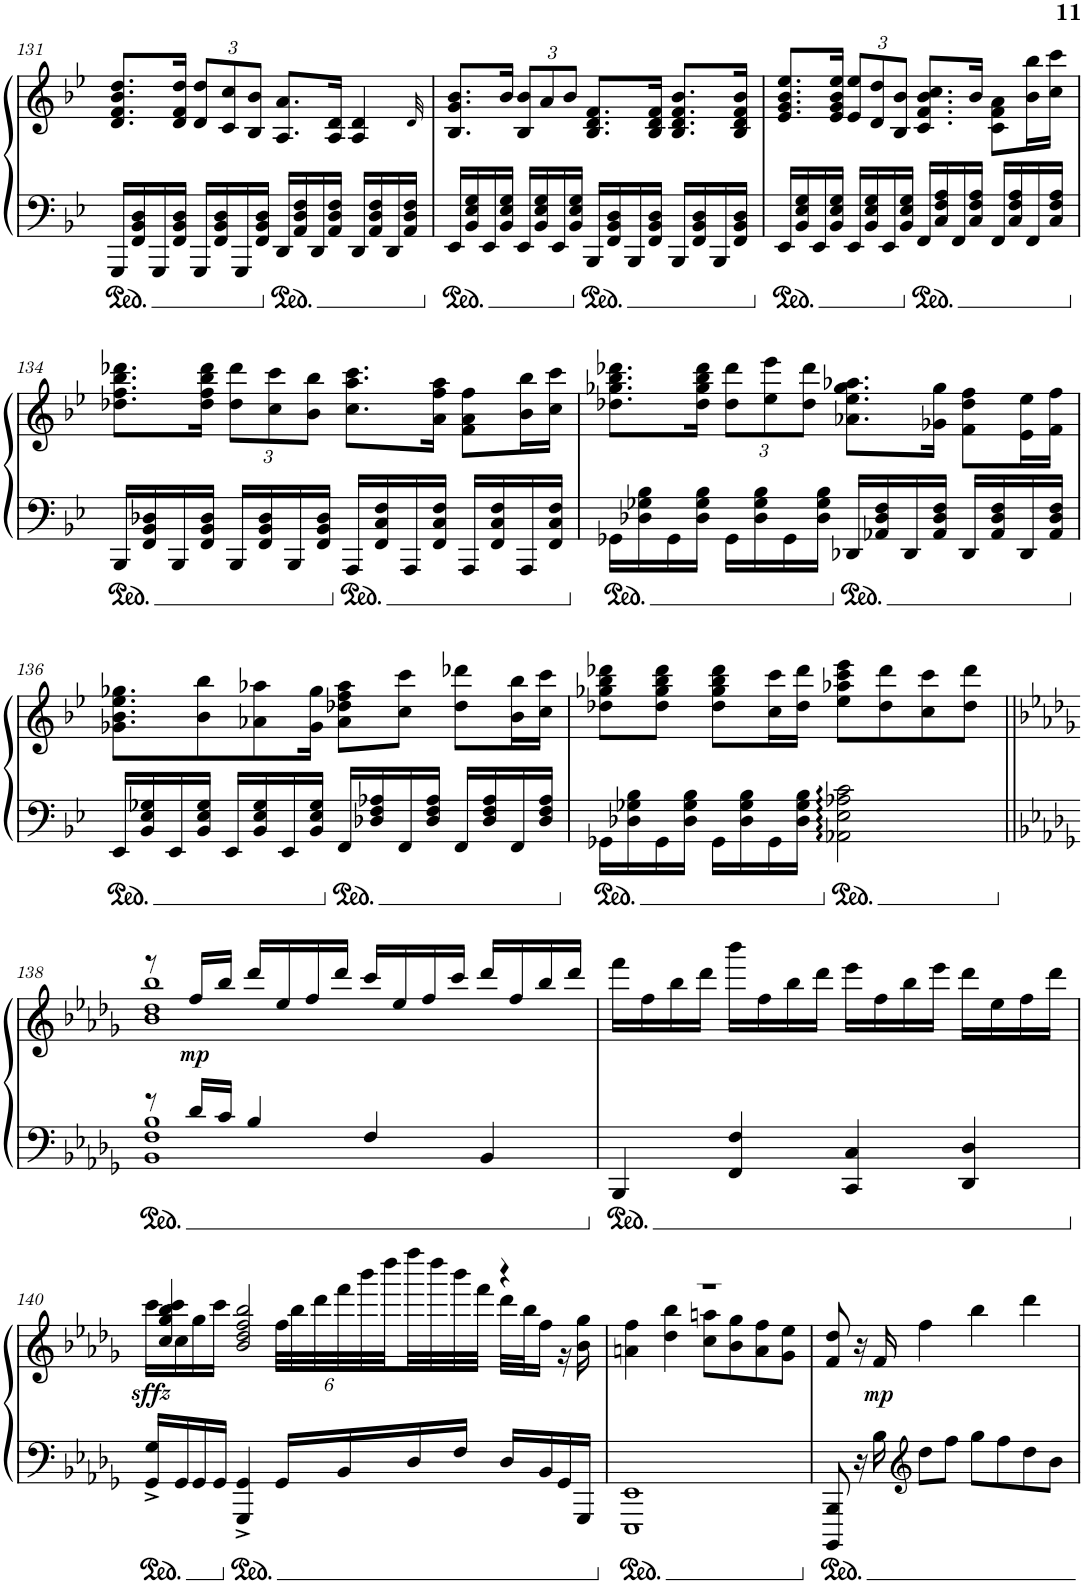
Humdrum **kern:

**kern	**kern	**dynam
*part1	*part1	*part1
*staff2	*staff1	*staff1/2
*I"Piano	*	*
*I'Pno.	*	*
!!LO:PB:g=z
*clefF4	*clefG2	*
*k[b-e-]	*k[b-e-]	*
*M4/4	*M4/4	*
=131	=131	=131
16GGG/LL	8.d/ 8.f/ 8.b-/ 8.dd/L	.
16FF/ 16BB-/ 16D/	.	.
16GGG/	.	.
16FF/ 16BB-/ 16D/JJ	16d/ 16f/ 16dd/Jk	.
*	*Xbrackettup	*
16GGG/LL	12d/ 12dd/L	.
16FF/ 16BB-/ 16D/	.	.
.	12c/ 12cc/	.
16GGG/	.	.
.	12B-/ 12b-/J	.
16FF/ 16BB-/ 16D/JJ	.	.
16DD/LL	8.A/ 8.a/L	.
16AA/ 16D/ 16F/	.	.
16DD/	.	.
16AA/ 16D/ 16F/JJ	16A/ 16d/Jk	.
16DD/LL	4A/ 4d/	.
16AA/ 16D/ 16F/	.	.
16DD/	.	.
16AA/ 16D/ 16F/JJ	.	.
.	32qd/	.
=132	=132	=132
16EE-/LL	8.B-/ 8.g/ 8.b-/L	.
16BB-/ 16E-/ 16G/	.	.
16EE-/	.	.
16BB-/ 16E-/ 16G/JJ	16b-/Jk	.
16EE-/LL	12B-/ 12b-/L	.
16BB-/ 16E-/ 16G/	.	.
.	12a/	.
16EE-/	.	.
.	12b-/J	.
16BB-/ 16E-/ 16G/JJ	.	.
16BBB-/LL	8.B-/ 8.d/ 8.f/L	.
16FF/ 16BB-/ 16D/	.	.
16BBB-/	.	.
16FF/ 16BB-/ 16D/JJ	16B-/ 16d/ 16f/Jk	.
16BBB-/LL	8.B-/ 8.d/ 8.f/ 8.b-/L	.
16FF/ 16BB-/ 16D/	.	.
16BBB-/	.	.
16FF/ 16BB-/ 16D/JJ	16B-/ 16d/ 16f/ 16b-/Jk	.
=133	=133	=133
16EE-/LL	8.e-/ 8.g/ 8.b-/ 8.ee-/L	.
16BB-/ 16E-/ 16G/	.	.
16EE-/	.	.
16BB-/ 16E-/ 16G/JJ	16e-/ 16g/ 16b-/ 16ee-/Jk	.
16EE-/LL	12e-/ 12ee-/L	.
16BB-/ 16E-/ 16G/	.	.
.	12d/ 12dd/	.
16EE-/	.	.
.	12B-/ 12b-/J	.
16BB-/ 16E-/ 16G/JJ	.	.
16FF/LL	8.c/ 8.f/ 8.b-/ 8.cc/L	.
16C/ 16F/ 16A/	.	.
16FF/	.	.
16C/ 16F/ 16A/JJ	16b-/Jk	.
16FF/LL	8c\ 8f\ 8a\L	.
16C/ 16F/ 16A/	.	.
16FF/	16b-\ 16bb-\L	.
16C/ 16F/ 16A/JJ	16cc\ 16ccc\JJ	.
!!LO:LB:g=z
=134	=134	=134
16BBB-/LL	8.dd-X\ 8.ff\ 8.bb-\ 8.ddd-X\L	.
16FF/ 16BB-/ 16D-X/	.	.
16BBB-/	.	.
16FF/ 16BB-/ 16D-/JJ	16dd-\ 16ff\ 16bb-\ 16ddd-\Jk	.
16BBB-/LL	12dd-\ 12ddd-\L	.
16FF/ 16BB-/ 16D-/	.	.
.	12cc\ 12ccc\	.
16BBB-/	.	.
.	12b-\ 12bb-\J	.
16FF/ 16BB-/ 16D-/JJ	.	.
16AAA/LL	8.cc\ 8.aa\ 8.ccc\L	.
16FF/ 16C/ 16F/	.	.
16AAA/	.	.
16FF/ 16C/ 16F/JJ	16a\ 16ff\ 16aa\Jk	.
16AAA/LL	8f\ 8a\ 8ff\L	.
16FF/ 16C/ 16F/	.	.
16AAA/	16b-\ 16bb-\L	.
16FF/ 16C/ 16F/JJ	16cc\ 16ccc\JJ	.
=135	=135	=135
16GG-X\LL	8.dd-X\ 8.gg-X\ 8.bb-\ 8.ddd-X\L	.
16D-X\ 16G-X\ 16B-\	.	.
16GG-\	.	.
16D-\ 16G-\ 16B-\JJ	16dd-\ 16gg-\ 16bb-\ 16ddd-\Jk	.
16GG-\LL	12dd-\ 12ddd-\L	.
16D-\ 16G-\ 16B-\	.	.
.	12ee-\ 12eee-\	.
16GG-\	.	.
.	12dd-\ 12ddd-\J	.
16D-\ 16G-\ 16B-\JJ	.	.
16DD-X/LL	8.a-X\ 8.ee-\ 8.gg-\ 8.aa-X\L	.
16AA-X/ 16D-/ 16F/	.	.
16DD-/	.	.
16AA-/ 16D-/ 16F/JJ	16g-X\ 16gg-\Jk	.
16DD-/LL	8f\ 8dd-\ 8ff\L	.
16AA-/ 16D-/ 16F/	.	.
16DD-/	16e-\ 16ee-\L	.
16AA-/ 16D-/ 16F/JJ	16f\ 16ff\JJ	.
!!LO:LB:g=z
=136	=136	=136
16EE-/LL	8.g-X\ 8.b-\ 8.ee-\ 8.gg-X\L	.
16BB-/ 16E-/ 16G-X/	.	.
16EE-/	.	.
16BB-/ 16E-/ 16G-/JJ	8b-\ 8bb-\	.
16EE-/LL	.	.
16BB-/ 16E-/ 16G-/	8a-X\ 8aa-X\	.
16EE-/	.	.
16BB-/ 16E-/ 16G-/JJ	16g-\ 16gg-\Jk	.
16FF/LL	8a-\ 8dd-X\ 8ff\ 8aa-\L	.
16D-X/ 16F/ 16A-X/	.	.
16FF/	8cc\ 8ccc\J	.
16D-/ 16F/ 16A-/JJ	.	.
16FF/LL	8dd-\ 8ddd-X\L	.
16D-/ 16F/ 16A-/	.	.
16FF/	16b-\ 16bb-\L	.
16D-/ 16F/ 16A-/JJ	16cc\ 16ccc\JJ	.
=137	=137	=137
16GG-X\LL	8dd-X\ 8gg-X\ 8bb-\ 8ddd-X\L	.
16D-X\ 16G-X\ 16B-\	.	.
16GG-\	8dd-\ 8gg-\ 8bb-\ 8ddd-\J	.
16D-\ 16G-\ 16B-\JJ	.	.
16GG-\LL	8dd-\ 8gg-\ 8bb-\ 8ddd-\L	.
16D-\ 16G-\ 16B-\	.	.
16GG-\	16cc\ 16ccc\L	.
16D-\ 16G-\ 16B-\JJ	16dd-\ 16ddd-\JJ	.
2AA-X\ 2E-\ 2A-X\ 2c\	8ee-\ 8aa-X\ 8ccc\ 8eee-\L	.
.	8dd-\ 8ddd-\	.
.	8cc\ 8ccc\	.
.	8dd-\ 8ddd-\J	.
!!LO:LB:g=z
=138||	=138||	=138||
*k[b-e-a-d-g-]	*k[b-e-a-d-g-]	*
*^	*^	*
8r	1BB- 1F 1B-	8r	1b- 1dd- 1bb-	.
!	!	!	!	!LO:DY:b
16d-/LL	.	16ff/LL	.	mp
16c/JJ	.	16bb-/JJ	.	.
4B-/	.	16ddd-/LL	.	.
.	.	16ee-/	.	.
.	.	16ff/	.	.
.	.	16ddd-/JJ	.	.
4F/	.	16ccc/LL	.	.
.	.	16ee-/	.	.
.	.	16ff/	.	.
.	.	16ccc/JJ	.	.
4BB-/	.	16ddd-/LL	.	.
.	.	16ff/	.	.
.	.	16bb-/	.	.
.	.	16ddd-/JJ	.	.
*v	*v	*	*	*
*	*v	*v	*
=139	=139	=139
4BBB-/	16fff\LL	.
.	16ff\	.
.	16bb-\	.
.	16ddd-\JJ	.
4FF/ 4F/	16bbb-\LL	.
.	16ff\	.
.	16bb-\	.
.	16ddd-\JJ	.
4CC/ 4C/	16eee-\LL	.
.	16ff\	.
.	16bb-\	.
.	16eee-\JJ	.
4DD-/ 4D-/	16ddd-\LL	.
.	16ee-\	.
.	16ff\	.
.	16ddd-\JJ	.
!!LO:LB:g=z
=140	=140	=140
*	*^	*
!	!	!	!LO:DY:b
16GG-/^ 16G-/^LL	4cc/ 4gg-/ 4bb-/ 4ccc/	16ccc\LL	sffz
16GG-/	.	16cc\	.
16GG-/	.	16gg-\	.
16GG-/JJ	.	16ccc\JJ	.
4GGG-/^ 4GG-/^	2b-/ 2dd-/ 2ff/ 2bb-/	4ryy	.
16GG-/LL	.	48ff\LLL	.
.	.	48bb-\	.
.	.	48ddd-\	.
16BB-/	.	48fff\	.
.	.	48bbb-\	.
.	.	48dddd-\	.
16D-/	.	32ffff\	.
.	.	32dddd-\	.
16F/JJ	.	32bbb-\	.
.	.	32fff\JJJ	.
16D-/LL	4r	32ddd-\LLL	.
.	.	32bb-\J	.
16BB-/	.	16ff\JJ	.
16GG-/	.	16r	.
16GGG-/JJ	.	16b-\ 16gg-\	.
=141	=141	=141	=141
1EEE- 1EE-	1r	4an\ 4ff\	.
.	.	4dd-\ 4bb-\	.
.	.	8cc\ 8aan\L	.
.	.	8b-\ 8gg-\	.
.	.	8a\ 8ff\	.
.	.	8g-\ 8ee-\J	.
*	*v	*v	*
=142	=142	=142
8BBBB-/ 8BBB-/	8f/ 8dd-/	.
16r	16r	.
!	!	!LO:DY:b
16B-\	16f/	mp
*clefG2	*	*
8dd-\L	4ff\	.
8ff\J	.	.
8gg-\L	4bb-\	.
8ff\	.	.
8dd-\	4ddd-\	.
8b-\J	.	.
=	=	=
*-	*-	*-
